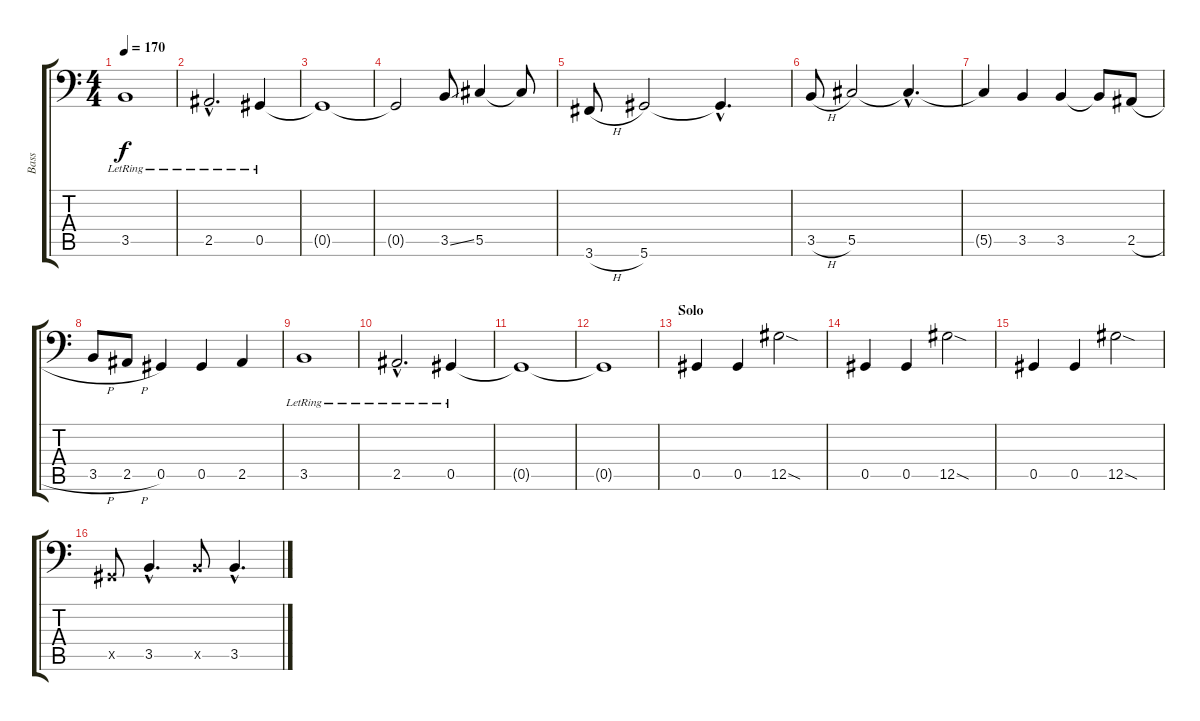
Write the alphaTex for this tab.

\track ("Bass" "Bass") {instrument electricbassfinger}
\staff {score tabs}
\tuning (Eb3 Bb2 Gb2 Db2 Ab1 Eb1) {hide}
\ts (4 4)
\tempo 170
\clef f4
\ks c
3.5{lr}.1{dy f} |
2.5{hac lr}.2{d} 0.5{lr}.4 |
0.5{t}.1 |
0.5{t}.2 3.5{ss}.8 5.5.4 5.5{t}.8 |
3.6{h}.8 5.6.2 5.6{hac t}.4{d} |
3.5{h}.8 5.5.2 5.5{hac t}.4{d} |
5.5{t}.4 3.5.4 3.5.4 3.5{t}.8 2.5{h}.8 |
3.5{h}.8 2.5{h}.8 0.5.4 0.5.4 2.5.4 |
3.5{lr}.1 |
2.5{hac lr}.2{d} 0.5{lr}.4 |
0.5{t}.1 |
0.5{t}.1 |
\section ("" "Solo")
0.5.4 0.5.4 12.5{sod}.2 |
0.5.4 0.5.4 12.5{sod}.2 |
0.5.4 0.5.4 12.5{sod}.2 |
0.5{x}.8 3.5{hac}.4{d} 3.5{x}.8 3.5{hac}.4{d}
